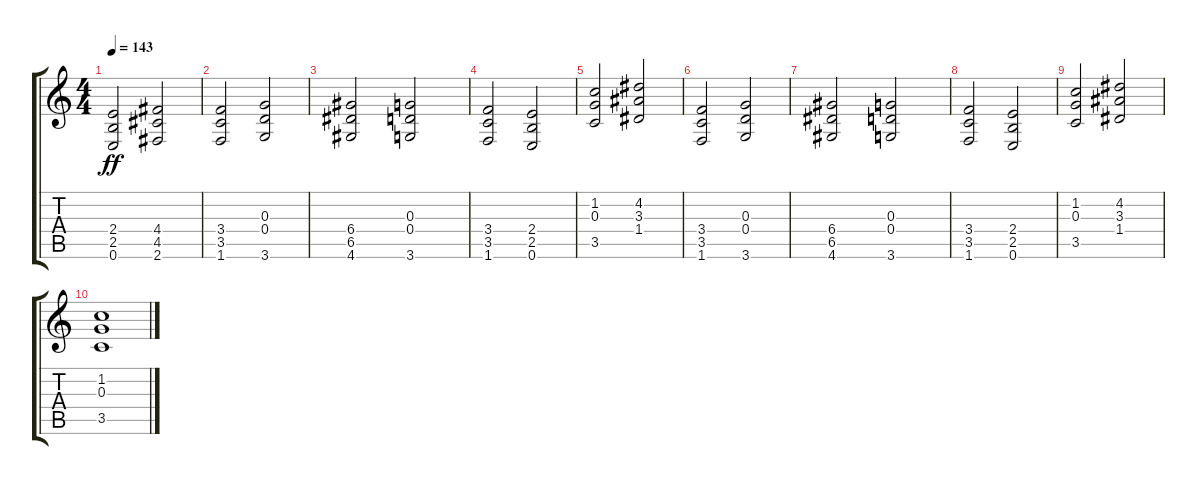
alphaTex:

\track "" {instrument distortionguitar}
\staff {score tabs}
\tuning (E4 B3 G3 D3 A2 E2) {hide}
\ts (4 4)
\tempo 143
\clef g2
\ks c
(2.4 2.5 0.6).2{dy ff} (4.4 4.5 2.6).2 |
(3.4 3.5 1.6).2 (0.3 0.4 3.6).2 |
(6.4 6.5 4.6).2 (0.3 0.4 3.6).2 |
(3.4 3.5 1.6).2 (2.4 2.5 0.6).2 |
(1.2 0.3 3.5).2 (4.2 3.3 1.4).2 |
(3.4 3.5 1.6).2 (0.3 0.4 3.6).2 |
(6.4 6.5 4.6).2 (0.3 0.4 3.6).2 |
(3.4 3.5 1.6).2 (2.4 2.5 0.6).2 |
(1.2 0.3 3.5).2 (4.2 3.3 1.4).2 |
(1.2 0.3 3.5).1
